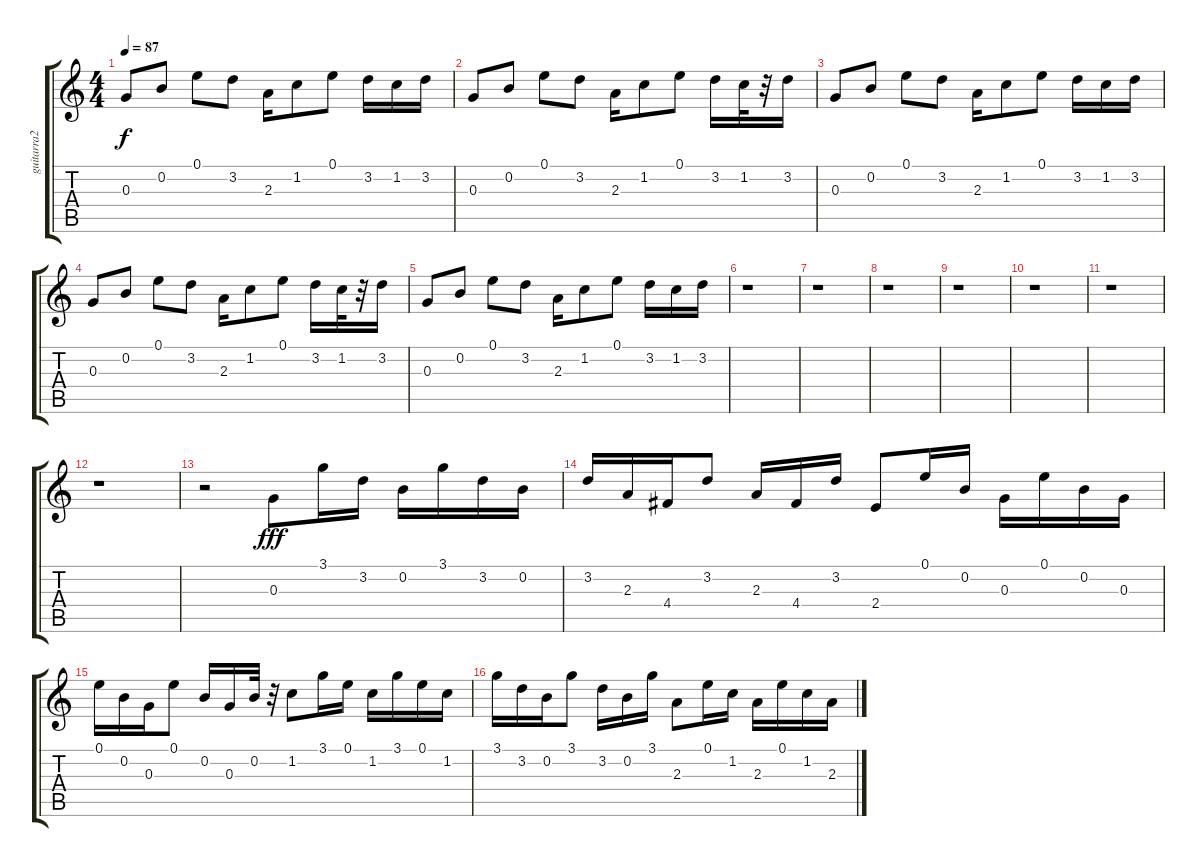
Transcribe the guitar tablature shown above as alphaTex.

\track ("guitarra2" "guitarra2") {instrument electricguitarclean}
\staff {score tabs}
\tuning (E4 B3 G3 D3 A2 E2) {hide}
\ts (4 4)
\tempo 87
\clef g2
\ks c
0.3.8{dy f} 0.2.8 0.1.8 3.2.8 2.3.16 1.2.8 0.1.8 3.2.16 1.2.16 3.2.16 |
0.3.8 0.2.8 0.1.8 3.2.8 2.3.16 1.2.8 0.1.8 3.2.16 1.2.32 r.32 3.2.16 |
0.3.8 0.2.8 0.1.8 3.2.8 2.3.16 1.2.8 0.1.8 3.2.16 1.2.16 3.2.16 |
0.3.8 0.2.8 0.1.8 3.2.8 2.3.16 1.2.8 0.1.8 3.2.16 1.2.32 r.32 3.2.16 |
0.3.8 0.2.8 0.1.8 3.2.8 2.3.16 1.2.8 0.1.8 3.2.16 1.2.16 3.2.16 |
r.1 |
r.1 |
r.1 |
r.1 |
r.1 |
r.1 |
r.1 |
r.2 0.3.8{dy fff} 3.1.16 3.2.16 0.2.16 3.1.16 3.2.16 0.2.16 |
3.2.16 2.3.16 4.4.16 3.2.8 2.3.16 4.4.16 3.2.16 2.4.8 0.1.16 0.2.16 0.3.16 0.1.16 0.2.16 0.3.16 |
0.1.16 0.2.16 0.3.16 0.1.8 0.2.16 0.3.16 0.2.32 r.32 1.2.8 3.1.16 0.1.16 1.2.16 3.1.16 0.1.16 1.2.16 |
3.1.16 3.2.16 0.2.16 3.1.8 3.2.16 0.2.16 3.1.16 2.3.8 0.1.16 1.2.16 2.3.16 0.1.16 1.2.16 2.3.16
